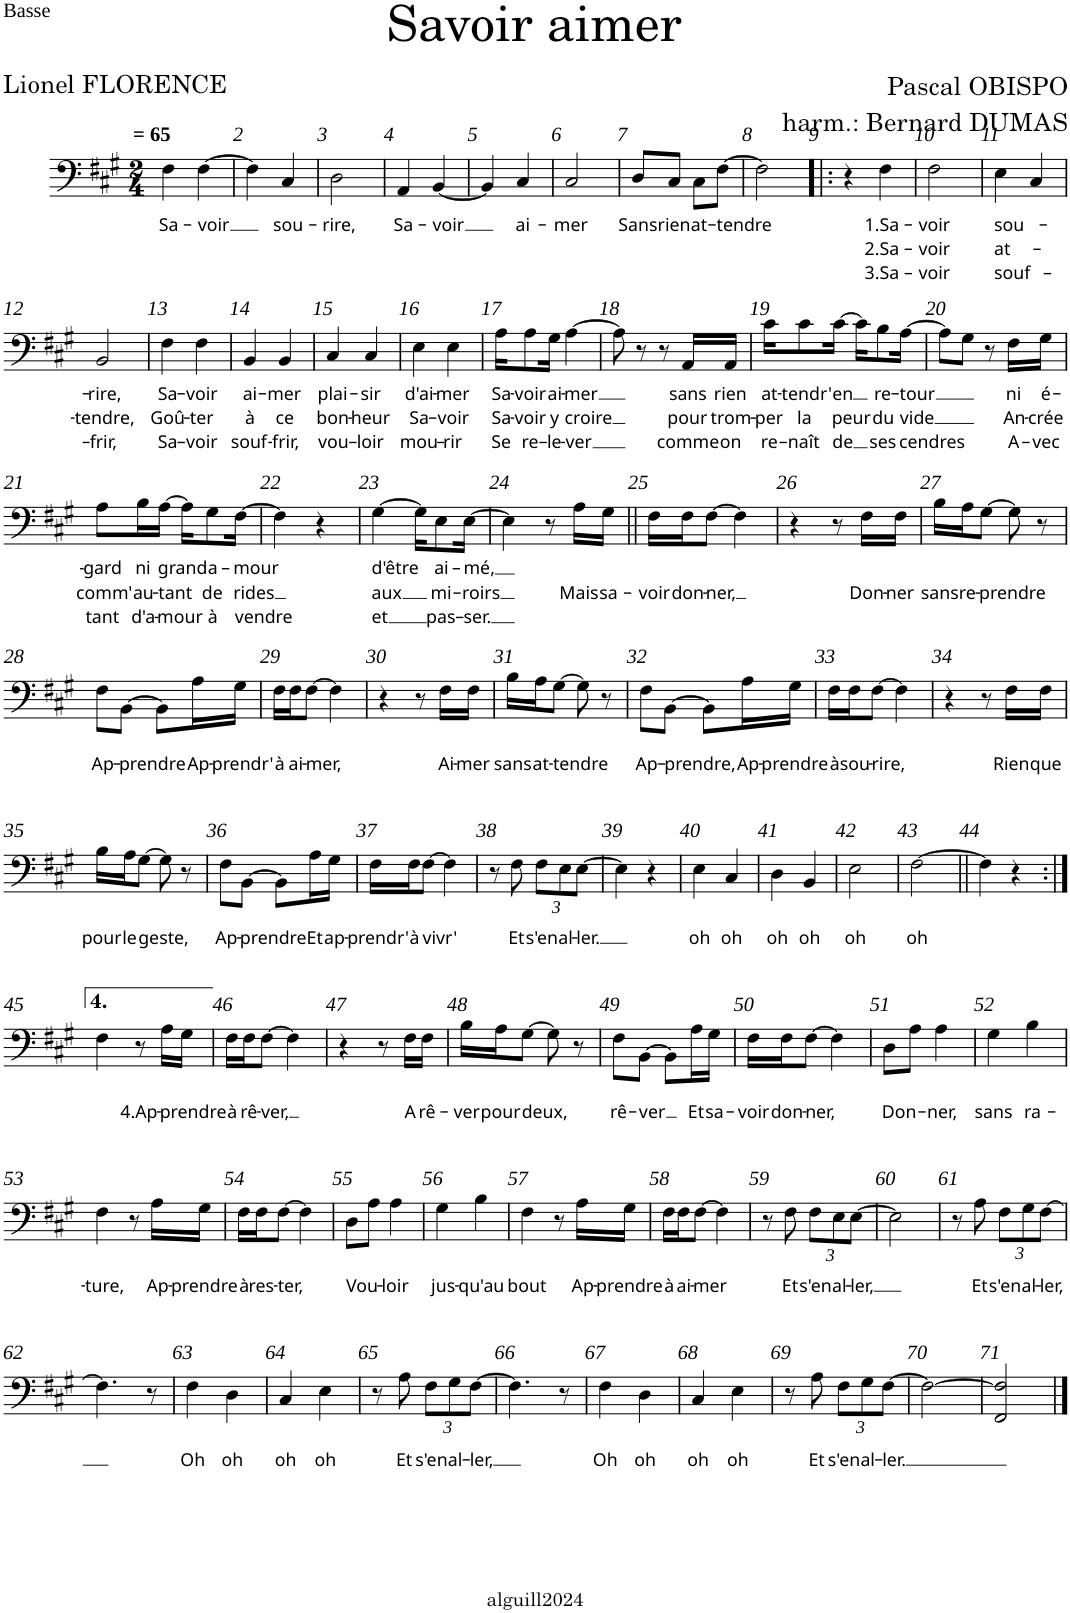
**kern	**text	**text	**text
*part1	*part1	*part1	*part1
*staff1	*staff1	*staff1	*staff1
*I"Basse	*	*	*
*I'Ba.	*	*	*
*clefF4	*	*	*
*k[f#c#g#]	*	*	*
*f#:	*	*	*
*M2/4	*	*	*
=1	=1	=1	=1
!LO:TX:a:B:t== 65	!	!	!
!	!LO:LY:b	!	!
4F#\	Sa-	.	.
!	!LO:LY:b	!	!
[4F#\	-voir	.	.
=2	=2	=2	=2
4F#\]	.	.	.
!	!LO:LY:b	!	!
4C#/	sou-	.	.
=3	=3	=3	=3
!	!LO:LY:b	!	!
2D\	-rire,	.	.
=4	=4	=4	=4
!	!LO:LY:b	!	!
4AA/	Sa-	.	.
!	!LO:LY:b	!	!
[4BB/	-voir	.	.
=5	=5	=5	=5
4BB/]	.	.	.
!	!LO:LY:b	!	!
4C#/	ai-	.	.
=6	=6	=6	=6
!	!LO:LY:b	!	!
2C#/	-mer	.	.
=7	=7	=7	=7
!	!LO:LY:b	!	!
8D/L	Sans	.	.
!	!LO:LY:b	!	!
8C#/J	rien	.	.
!	!LO:LY:b	!	!
8C#\L	at-	.	.
!	!LO:LY:b	!	!
[8F#\J	-tendre	.	.
=8	=8	=8	=8
2F#\]	.	.	.
=9!|:	=9!|:	=9!|:	=9!|:
4r	.	.	.
!	!LO:LY:b	!LO:LY:b	!LO:LY:b
4F#\	1.Sa-	2.Sa-	3.Sa-
=10	=10	=10	=10
!	!LO:LY:b	!LO:LY:b	!LO:LY:b
2F#\	-voir	-voir	-voir
=11	=11	=11	=11
!	!LO:LY:b	!LO:LY:b	!LO:LY:b
4E\	sou-	at-	souf-
4C#/	.	.	.
!!LO:LB:g=z
=12	=12	=12	=12
!	!LO:LY:b	!LO:LY:b	!LO:LY:b
2BB/	-rire,	-tendre,	-frir,
=13	=13	=13	=13
!	!LO:LY:b	!LO:LY:b	!LO:LY:b
4F#\	Sa-	Goû-	Sa-
!	!LO:LY:b	!LO:LY:b	!LO:LY:b
4F#\	-voir	-ter	-voir
=14	=14	=14	=14
!	!LO:LY:b	!LO:LY:b	!LO:LY:b
4BB/	ai-	à	souf-
!	!LO:LY:b	!LO:LY:b	!LO:LY:b
4BB/	-mer	ce	-frir,
=15	=15	=15	=15
!	!LO:LY:b	!LO:LY:b	!LO:LY:b
4C#/	plai-	bon-	vou-
!	!LO:LY:b	!LO:LY:b	!LO:LY:b
4C#/	-sir	-heur	-loir
=16	=16	=16	=16
!	!LO:LY:b	!LO:LY:b	!LO:LY:b
4E\	d'ai-	Sa-	mou-
!	!LO:LY:b	!LO:LY:b	!LO:LY:b
4E\	-mer	-voir	-rir
=17	=17	=17	=17
!	!LO:LY:b	!LO:LY:b	!LO:LY:b
16A\KL	Sa-	Sa-	Se
!	!LO:LY:b	!LO:LY:b	!LO:LY:b
8A\	-voir	-voir	re-
!	!LO:LY:b	!LO:LY:b	!LO:LY:b
16G#\Jk	ai-	y	-le-
!	!LO:LY:b	!LO:LY:b	!LO:LY:b
[4A\	-mer	croire	-ver
=18	=18	=18	=18
8A\]	.	.	.
8r	.	.	.
8r	.	.	.
!	!LO:LY:b	!LO:LY:b	!LO:LY:b
16AA/LL	sans	pour	comme
!	!LO:LY:b	!LO:LY:b	!LO:LY:b
16AA/JJ	rien	trom-	on
=19	=19	=19	=19
!	!LO:LY:b	!LO:LY:b	!LO:LY:b
16c#\KL	at-	-per	re-
!	!LO:LY:b	!LO:LY:b	!LO:LY:b
8c#\	-tendr'	la	-naît
!	!LO:LY:b	!LO:LY:b	!LO:LY:b
[16c#\Jk	en	peur	de
16c#\KL]	.	.	.
!	!LO:LY:b	!LO:LY:b	!LO:LY:b
8B\	re-	du	ses
!	!LO:LY:b	!LO:LY:b	!LO:LY:b
[16A\Jk	-tour	vide	cendres
=20	=20	=20	=20
8A\L]	.	.	.
8G#\J	.	.	.
8r	.	.	.
!	!LO:LY:b	!LO:LY:b	!LO:LY:b
16F#\LL	ni	An-	A-
!	!LO:LY:b	!LO:LY:b	!LO:LY:b
16G#\JJ	é-	-crée	-vec
!!LO:LB:g=z
=21	=21	=21	=21
!	!LO:LY:b	!LO:LY:b	!LO:LY:b
8A\L	-gard	comm'	tant
!	!LO:LY:b	!LO:LY:b	!LO:LY:b
16B\L	ni	au-	d'a-
!	!LO:LY:b	!LO:LY:b	!LO:LY:b
[16A\JJ	grand	-tant	-mour
16A\KL]	.	.	.
!	!LO:LY:b	!LO:LY:b	!LO:LY:b
8G#\	a-	de	à
!	!LO:LY:b	!LO:LY:b	!LO:LY:b
[16F#\Jk	-mour	rides	vendre
=22	=22	=22	=22
4F#\]	.	.	.
4r	.	.	.
=23	=23	=23	=23
!	!LO:LY:b	!LO:LY:b	!LO:LY:b
[4G#\	d'être	aux	et
16G#\KL]	.	.	.
!	!LO:LY:b	!LO:LY:b	!LO:LY:b
8E\	ai-	mi-	pas-
!	!LO:LY:b	!LO:LY:b	!LO:LY:b
[16E\Jk	-mé,	-roirs	-ser.
=24	=24	=24	=24
4E\]	.	.	.
8r	.	.	.
!	!	!LO:LY:b	!
16A\LL	.	Mais	.
!	!	!LO:LY:b	!
16G#\JJ	.	sa-	.
=25||	=25||	=25||	=25||
!	!	!LO:LY:b	!
16F#\LL	.	-voir	.
!	!	!LO:LY:b	!
16F#\J	.	don-	.
!	!	!LO:LY:b	!
[8F#\J	.	-ner,	.
4F#\]	.	.	.
=26	=26	=26	=26
4r	.	.	.
8r	.	.	.
!	!	!LO:LY:b	!
16F#\LL	.	Don-	.
!	!	!LO:LY:b	!
16F#\JJ	.	-ner	.
=27	=27	=27	=27
!	!	!LO:LY:b	!
16B\LL	.	sans	.
!	!	!LO:LY:b	!
16A\J	.	re-	.
!	!	!LO:LY:b	!
[8G#\J	.	-prendre	.
8G#\]	.	.	.
8r	.	.	.
!!LO:LB:g=z
=28	=28	=28	=28
!	!	!LO:LY:b	!
8F#\L	.	Ap-	.
!	!	!LO:LY:b	!
[8BB\J	.	-prendre	.
8BB\L]	.	.	.
!	!	!LO:LY:b	!
16A\L	.	Ap-	.
!	!	!LO:LY:b	!
16G#\JJ	.	-prendr'	.
=29	=29	=29	=29
!	!	!LO:LY:b	!
16F#\LL	.	à	.
!	!	!LO:LY:b	!
16F#\J	.	ai-	.
!	!	!LO:LY:b	!
[8F#\J	.	-mer,	.
4F#\]	.	.	.
=30	=30	=30	=30
4r	.	.	.
8r	.	.	.
!	!	!LO:LY:b	!
16F#\LL	.	Ai-	.
!	!	!LO:LY:b	!
16F#\JJ	.	-mer	.
=31	=31	=31	=31
!	!	!LO:LY:b	!
16B\LL	.	sans	.
!	!	!LO:LY:b	!
16A\J	.	at-	.
!	!	!LO:LY:b	!
[8G#\J	.	-tendre	.
8G#\]	.	.	.
8r	.	.	.
=32	=32	=32	=32
!	!	!LO:LY:b	!
8F#\L	.	Ap-	.
!	!	!LO:LY:b	!
[8BB\J	.	-prendre,	.
8BB\L]	.	.	.
!	!	!LO:LY:b	!
16A\L	.	Ap-	.
!	!	!LO:LY:b	!
16G#\JJ	.	-prendre	.
=33	=33	=33	=33
!	!	!LO:LY:b	!
16F#\LL	.	à	.
!	!	!LO:LY:b	!
16F#\J	.	sou-	.
!	!	!LO:LY:b	!
[8F#\J	.	-rire,	.
4F#\]	.	.	.
=34	=34	=34	=34
4r	.	.	.
8r	.	.	.
!	!	!LO:LY:b	!
16F#\LL	.	Rien	.
!	!	!LO:LY:b	!
16F#\JJ	.	que	.
!!LO:LB:g=z
=35	=35	=35	=35
!	!	!LO:LY:b	!
16B\LL	.	pour	.
!	!	!LO:LY:b	!
16A\J	.	le	.
!	!	!LO:LY:b	!
[8G#\J	.	geste,	.
8G#\]	.	.	.
8r	.	.	.
=36	=36	=36	=36
!	!	!LO:LY:b	!
8F#\L	.	Ap-	.
!	!	!LO:LY:b	!
[8BB\J	.	-prendre	.
8BB\L]	.	.	.
!	!	!LO:LY:b	!
16A\L	.	Et	.
!	!	!LO:LY:b	!
16G#\JJ	.	ap-	.
=37	=37	=37	=37
!	!	!LO:LY:b	!
16F#\LL	.	-prendr'	.
!	!	!LO:LY:b	!
16F#\J	.	à	.
!	!	!LO:LY:b	!
[8F#\J	.	vivr'	.
4F#\]	.	.	.
=38	=38	=38	=38
8r	.	.	.
!	!	!LO:LY:b	!
8F#\	.	Et	.
*Xbrackettup	*	*	*
!	!	!LO:LY:b	!
12F#\L	.	s'en	.
!	!	!LO:LY:b	!
12E\	.	al-	.
!	!	!LO:LY:b	!
[12E\J	.	-ler.	.
=39	=39	=39	=39
4E\]	.	.	.
4r	.	.	.
=40	=40	=40	=40
!	!	!LO:LY:b	!
4E\	.	oh	.
!	!	!LO:LY:b	!
4C#/	.	oh	.
=41	=41	=41	=41
!	!	!LO:LY:b	!
4D\	.	oh	.
!	!	!LO:LY:b	!
4BB/	.	oh	.
=42	=42	=42	=42
!	!	!LO:LY:b	!
2E\	.	oh	.
=43	=43	=43	=43
!	!	!LO:LY:b	!
[2F#\	.	oh	.
=44||	=44||	=44||	=44||
4F#\]	.	.	.
4r	.	.	.
!!LO:LB:g=z
=45:|!	=45:|!	=45:|!	=45:|!
4F#\	.	.	.
!	!	!LO:LY:b	!
8r	.	4.Ap-	.
!	!	!LO:LY:b	!
16A\LL	.	-prendre	.
16G#\JJ	.	.	.
=46	=46	=46	=46
!	!	!LO:LY:b	!
16F#\LL	.	à	.
!	!	!LO:LY:b	!
16F#\J	.	rê-	.
!	!	!LO:LY:b	!
[8F#\J	.	-ver,	.
4F#\]	.	.	.
=47	=47	=47	=47
4r	.	.	.
8r	.	.	.
!	!	!LO:LY:b	!
16F#\LL	.	A	.
!	!	!LO:LY:b	!
16F#\JJ	.	rê-	.
=48	=48	=48	=48
!	!	!LO:LY:b	!
16B\LL	.	-ver	.
!	!	!LO:LY:b	!
16A\J	.	pour	.
!	!	!LO:LY:b	!
[8G#\J	.	deux,	.
8G#\]	.	.	.
8r	.	.	.
=49	=49	=49	=49
!	!	!LO:LY:b	!
8F#\L	.	rê-	.
!	!	!LO:LY:b	!
[8BB\J	.	-ver	.
8BB\L]	.	.	.
!	!	!LO:LY:b	!
16A\L	.	Et	.
!	!	!LO:LY:b	!
16G#\JJ	.	sa-	.
=50	=50	=50	=50
!	!	!LO:LY:b	!
16F#\LL	.	-voir	.
!	!	!LO:LY:b	!
16F#\J	.	don-	.
!	!	!LO:LY:b	!
[8F#\J	.	-ner,	.
4F#\]	.	.	.
=51	=51	=51	=51
!	!	!LO:LY:b	!
8D\L	.	Don-	.
8A\J	.	.	.
!	!	!LO:LY:b	!
4A\	.	-ner,	.
=52	=52	=52	=52
!	!	!LO:LY:b	!
4G#\	.	sans	.
!	!	!LO:LY:b	!
4B\	.	ra-	.
!!LO:LB:g=z
=53	=53	=53	=53
!	!	!LO:LY:b	!
4F#\	.	-ture,	.
8r	.	.	.
!	!	!LO:LY:b	!
16A\LL	.	Ap-	.
!	!	!LO:LY:b	!
16G#\JJ	.	-prendre	.
=54	=54	=54	=54
!	!	!LO:LY:b	!
16F#\LL	.	à	.
!	!	!LO:LY:b	!
16F#\J	.	res-	.
!	!	!LO:LY:b	!
[8F#\J	.	-ter,	.
4F#\]	.	.	.
=55	=55	=55	=55
!	!	!LO:LY:b	!
8D\L	.	Vou-	.
8A\J	.	.	.
!	!	!LO:LY:b	!
4A\	.	-loir	.
=56	=56	=56	=56
!	!	!LO:LY:b	!
4G#\	.	jus-	.
!	!	!LO:LY:b	!
4B\	.	-qu'au	.
=57	=57	=57	=57
!	!	!LO:LY:b	!
4F#\	.	bout	.
8r	.	.	.
!	!	!LO:LY:b	!
16A\LL	.	Ap-	.
!	!	!LO:LY:b	!
16G#\JJ	.	-prendre	.
=58	=58	=58	=58
!	!	!LO:LY:b	!
16F#\LL	.	à	.
!	!	!LO:LY:b	!
16F#\J	.	ai-	.
!	!	!LO:LY:b	!
[8F#\J	.	-mer	.
4F#\]	.	.	.
=59	=59	=59	=59
8r	.	.	.
!	!	!LO:LY:b	!
8F#\	.	Et	.
!	!	!LO:LY:b	!
12F#\L	.	s'en	.
!	!	!LO:LY:b	!
12E\	.	al-	.
!	!	!LO:LY:b	!
[12E\J	.	-ler,	.
=60	=60	=60	=60
2E\]	.	.	.
=61	=61	=61	=61
8r	.	.	.
!	!	!LO:LY:b	!
8A\	.	Et	.
!	!	!LO:LY:b	!
12F#\L	.	s'en	.
!	!	!LO:LY:b	!
12G#\	.	al-	.
!	!	!LO:LY:b	!
[12F#\J	.	-ler,	.
!!LO:LB:g=z
=62	=62	=62	=62
4.F#\]	.	.	.
8r	.	.	.
=63	=63	=63	=63
!	!	!LO:LY:b	!
4F#\	.	Oh	.
!	!	!LO:LY:b	!
4D\	.	oh	.
=64	=64	=64	=64
!	!	!LO:LY:b	!
4C#/	.	oh	.
!	!	!LO:LY:b	!
4E\	.	oh	.
=65	=65	=65	=65
8r	.	.	.
!	!	!LO:LY:b	!
8A\	.	Et	.
!	!	!LO:LY:b	!
12F#\L	.	s'en	.
!	!	!LO:LY:b	!
12G#\	.	al-	.
!	!	!LO:LY:b	!
[12F#\J	.	-ler,	.
=66	=66	=66	=66
4.F#\]	.	.	.
8r	.	.	.
=67	=67	=67	=67
!	!	!LO:LY:b	!
4F#\	.	Oh	.
!	!	!LO:LY:b	!
4D\	.	oh	.
=68	=68	=68	=68
!	!	!LO:LY:b	!
4C#/	.	oh	.
!	!	!LO:LY:b	!
4E\	.	oh	.
=69	=69	=69	=69
8r	.	.	.
!	!	!LO:LY:b	!
8A\	.	Et	.
!	!	!LO:LY:b	!
12F#\L	.	s'en	.
!	!	!LO:LY:b	!
12G#\	.	al-	.
!	!	!LO:LY:b	!
[12F#\J	.	-ler.	.
=70	=70	=70	=70
2F#\_	.	.	.
=71	=71	=71	=71
2FF#/ 2F#/]	.	.	.
==	==	==	==
*-	*-	*-	*-
